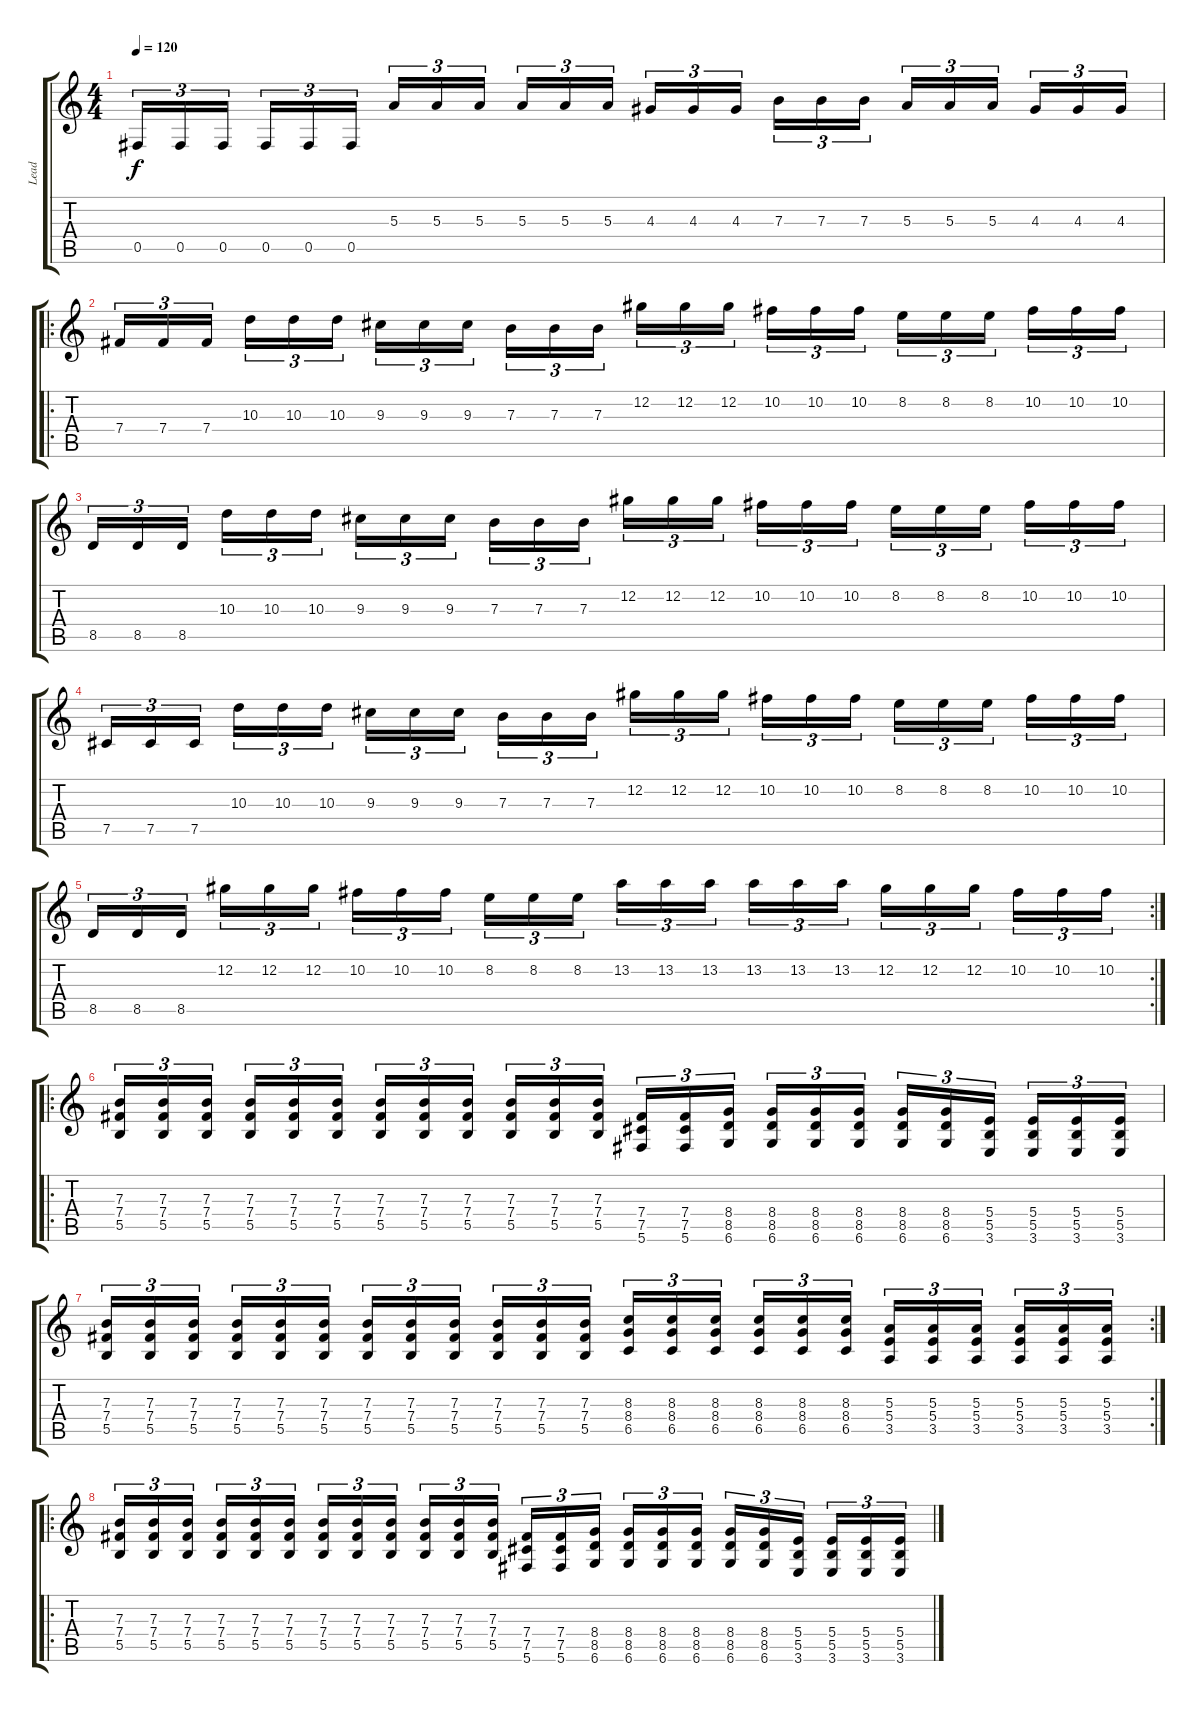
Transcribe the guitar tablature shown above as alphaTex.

\track ("Lead" "Lead") {instrument distortionguitar}
\staff {score tabs}
\tuning (Db4 Ab3 E3 B2 Gb2 Db2) {hide}
\ts (4 4)
\tempo 120
\clef g2
\ks c
0.5.16{tu (3 2) dy f} 0.5.16{tu (3 2)} 0.5.16{tu (3 2) beam splitsecondary} 0.5.16{tu (3 2)} 0.5.16{tu (3 2)} 0.5.16{tu (3 2)} 5.3.16{tu (3 2)} 5.3.16{tu (3 2)} 5.3.16{tu (3 2) beam splitsecondary} 5.3.16{tu (3 2)} 5.3.16{tu (3 2)} 5.3.16{tu (3 2)} 4.3.16{tu (3 2)} 4.3.16{tu (3 2)} 4.3.16{tu (3 2) beam splitsecondary} 7.3.16{tu (3 2)} 7.3.16{tu (3 2)} 7.3.16{tu (3 2)} 5.3.16{tu (3 2)} 5.3.16{tu (3 2)} 5.3.16{tu (3 2) beam splitsecondary} 4.3.16{tu (3 2)} 4.3.16{tu (3 2)} 4.3.16{tu (3 2)} |
\ro
7.4.16{tu (3 2)} 7.4.16{tu (3 2)} 7.4.16{tu (3 2) beam splitsecondary} 10.3.16{tu (3 2)} 10.3.16{tu (3 2)} 10.3.16{tu (3 2)} 9.3.16{tu (3 2)} 9.3.16{tu (3 2)} 9.3.16{tu (3 2) beam splitsecondary} 7.3.16{tu (3 2)} 7.3.16{tu (3 2)} 7.3.16{tu (3 2)} 12.2.16{tu (3 2)} 12.2.16{tu (3 2)} 12.2.16{tu (3 2) beam splitsecondary} 10.2.16{tu (3 2)} 10.2.16{tu (3 2)} 10.2.16{tu (3 2)} 8.2.16{tu (3 2)} 8.2.16{tu (3 2)} 8.2.16{tu (3 2) beam splitsecondary} 10.2.16{tu (3 2)} 10.2.16{tu (3 2)} 10.2.16{tu (3 2)} |
8.5.16{tu (3 2)} 8.5.16{tu (3 2)} 8.5.16{tu (3 2) beam splitsecondary} 10.3.16{tu (3 2)} 10.3.16{tu (3 2)} 10.3.16{tu (3 2)} 9.3.16{tu (3 2)} 9.3.16{tu (3 2)} 9.3.16{tu (3 2) beam splitsecondary} 7.3.16{tu (3 2)} 7.3.16{tu (3 2)} 7.3.16{tu (3 2)} 12.2.16{tu (3 2)} 12.2.16{tu (3 2)} 12.2.16{tu (3 2) beam splitsecondary} 10.2.16{tu (3 2)} 10.2.16{tu (3 2)} 10.2.16{tu (3 2)} 8.2.16{tu (3 2)} 8.2.16{tu (3 2)} 8.2.16{tu (3 2) beam splitsecondary} 10.2.16{tu (3 2)} 10.2.16{tu (3 2)} 10.2.16{tu (3 2)} |
7.5.16{tu (3 2)} 7.5.16{tu (3 2)} 7.5.16{tu (3 2) beam splitsecondary} 10.3.16{tu (3 2)} 10.3.16{tu (3 2)} 10.3.16{tu (3 2)} 9.3.16{tu (3 2)} 9.3.16{tu (3 2)} 9.3.16{tu (3 2) beam splitsecondary} 7.3.16{tu (3 2)} 7.3.16{tu (3 2)} 7.3.16{tu (3 2)} 12.2.16{tu (3 2)} 12.2.16{tu (3 2)} 12.2.16{tu (3 2) beam splitsecondary} 10.2.16{tu (3 2)} 10.2.16{tu (3 2)} 10.2.16{tu (3 2)} 8.2.16{tu (3 2)} 8.2.16{tu (3 2)} 8.2.16{tu (3 2) beam splitsecondary} 10.2.16{tu (3 2)} 10.2.16{tu (3 2)} 10.2.16{tu (3 2)} |
\rc 2
8.5.16{tu (3 2)} 8.5.16{tu (3 2)} 8.5.16{tu (3 2) beam splitsecondary} 12.2.16{tu (3 2)} 12.2.16{tu (3 2)} 12.2.16{tu (3 2)} 10.2.16{tu (3 2)} 10.2.16{tu (3 2)} 10.2.16{tu (3 2) beam splitsecondary} 8.2.16{tu (3 2)} 8.2.16{tu (3 2)} 8.2.16{tu (3 2)} 13.2.16{tu (3 2)} 13.2.16{tu (3 2)} 13.2.16{tu (3 2) beam splitsecondary} 13.2.16{tu (3 2)} 13.2.16{tu (3 2)} 13.2.16{tu (3 2)} 12.2.16{tu (3 2)} 12.2.16{tu (3 2)} 12.2.16{tu (3 2) beam splitsecondary} 10.2.16{tu (3 2)} 10.2.16{tu (3 2)} 10.2.16{tu (3 2)} |
\ro
(7.3 7.4 5.5).16{tu (3 2)} (7.3 7.4 5.5).16{tu (3 2)} (7.3 7.4 5.5).16{tu (3 2) beam splitsecondary} (7.3 7.4 5.5).16{tu (3 2)} (7.3 7.4 5.5).16{tu (3 2)} (7.3 7.4 5.5).16{tu (3 2)} (7.3 7.4 5.5).16{tu (3 2)} (7.3 7.4 5.5).16{tu (3 2)} (7.3 7.4 5.5).16{tu (3 2) beam splitsecondary} (7.3 7.4 5.5).16{tu (3 2)} (7.3 7.4 5.5).16{tu (3 2)} (7.3 7.4 5.5).16{tu (3 2)} (7.4 7.5 5.6).16{tu (3 2)} (7.4 7.5 5.6).16{tu (3 2)} (8.4 8.5 6.6).16{tu (3 2) beam splitsecondary} (8.4 8.5 6.6).16{tu (3 2)} (8.4 8.5 6.6).16{tu (3 2)} (8.4 8.5 6.6).16{tu (3 2)} (8.4 8.5 6.6).16{tu (3 2)} (8.4 8.5 6.6).16{tu (3 2)} (5.4 5.5 3.6).16{tu (3 2) beam splitsecondary} (5.4 5.5 3.6).16{tu (3 2)} (5.4 5.5 3.6).16{tu (3 2)} (5.4 5.5 3.6).16{tu (3 2)} |
\rc 2
(7.3 7.4 5.5).16{tu (3 2)} (7.3 7.4 5.5).16{tu (3 2)} (7.3 7.4 5.5).16{tu (3 2) beam splitsecondary} (7.3 7.4 5.5).16{tu (3 2)} (7.3 7.4 5.5).16{tu (3 2)} (7.3 7.4 5.5).16{tu (3 2)} (7.3 7.4 5.5).16{tu (3 2)} (7.3 7.4 5.5).16{tu (3 2)} (7.3 7.4 5.5).16{tu (3 2) beam splitsecondary} (7.3 7.4 5.5).16{tu (3 2)} (7.3 7.4 5.5).16{tu (3 2)} (7.3 7.4 5.5).16{tu (3 2)} (8.3 8.4 6.5).16{tu (3 2)} (8.3 8.4 6.5).16{tu (3 2)} (8.3 8.4 6.5).16{tu (3 2) beam splitsecondary} (8.3 8.4 6.5).16{tu (3 2)} (8.3 8.4 6.5).16{tu (3 2)} (8.3 8.4 6.5).16{tu (3 2)} (5.3 5.4 3.5).16{tu (3 2)} (5.3 5.4 3.5).16{tu (3 2)} (5.3 5.4 3.5).16{tu (3 2) beam splitsecondary} (5.3 5.4 3.5).16{tu (3 2)} (5.3 5.4 3.5).16{tu (3 2)} (5.3 5.4 3.5).16{tu (3 2)} |
\ro
(7.3 7.4 5.5).16{tu (3 2)} (7.3 7.4 5.5).16{tu (3 2)} (7.3 7.4 5.5).16{tu (3 2) beam splitsecondary} (7.3 7.4 5.5).16{tu (3 2)} (7.3 7.4 5.5).16{tu (3 2)} (7.3 7.4 5.5).16{tu (3 2)} (7.3 7.4 5.5).16{tu (3 2)} (7.3 7.4 5.5).16{tu (3 2)} (7.3 7.4 5.5).16{tu (3 2) beam splitsecondary} (7.3 7.4 5.5).16{tu (3 2)} (7.3 7.4 5.5).16{tu (3 2)} (7.3 7.4 5.5).16{tu (3 2)} (7.4 7.5 5.6).16{tu (3 2)} (7.4 7.5 5.6).16{tu (3 2)} (8.4 8.5 6.6).16{tu (3 2) beam splitsecondary} (8.4 8.5 6.6).16{tu (3 2)} (8.4 8.5 6.6).16{tu (3 2)} (8.4 8.5 6.6).16{tu (3 2)} (8.4 8.5 6.6).16{tu (3 2)} (8.4 8.5 6.6).16{tu (3 2)} (5.4 5.5 3.6).16{tu (3 2) beam splitsecondary} (5.4 5.5 3.6).16{tu (3 2)} (5.4 5.5 3.6).16{tu (3 2)} (5.4 5.5 3.6).16{tu (3 2)}
